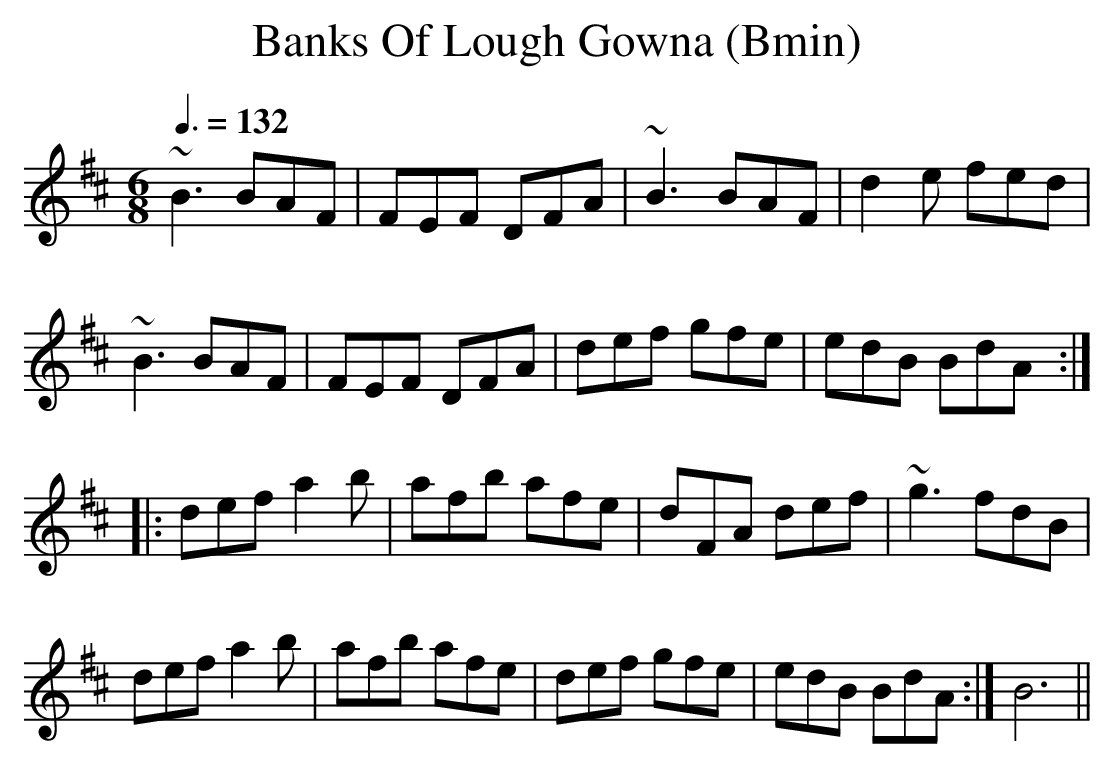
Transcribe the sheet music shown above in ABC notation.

X:1
T:Banks Of Lough Gowna (Bmin)
Q:3/8=132
M:6/8
L:1/8
K:Bmin
~B3 BAF|FEF DFA|~B3 BAF|d2e fed|
~B3 BAF|FEF DFA|def gfe|edB BdA:|
|:def a2b|afb afe|dFA def|~g3 fdB|
def a2b|afb afe|def gfe|edB BdA:|B6||
